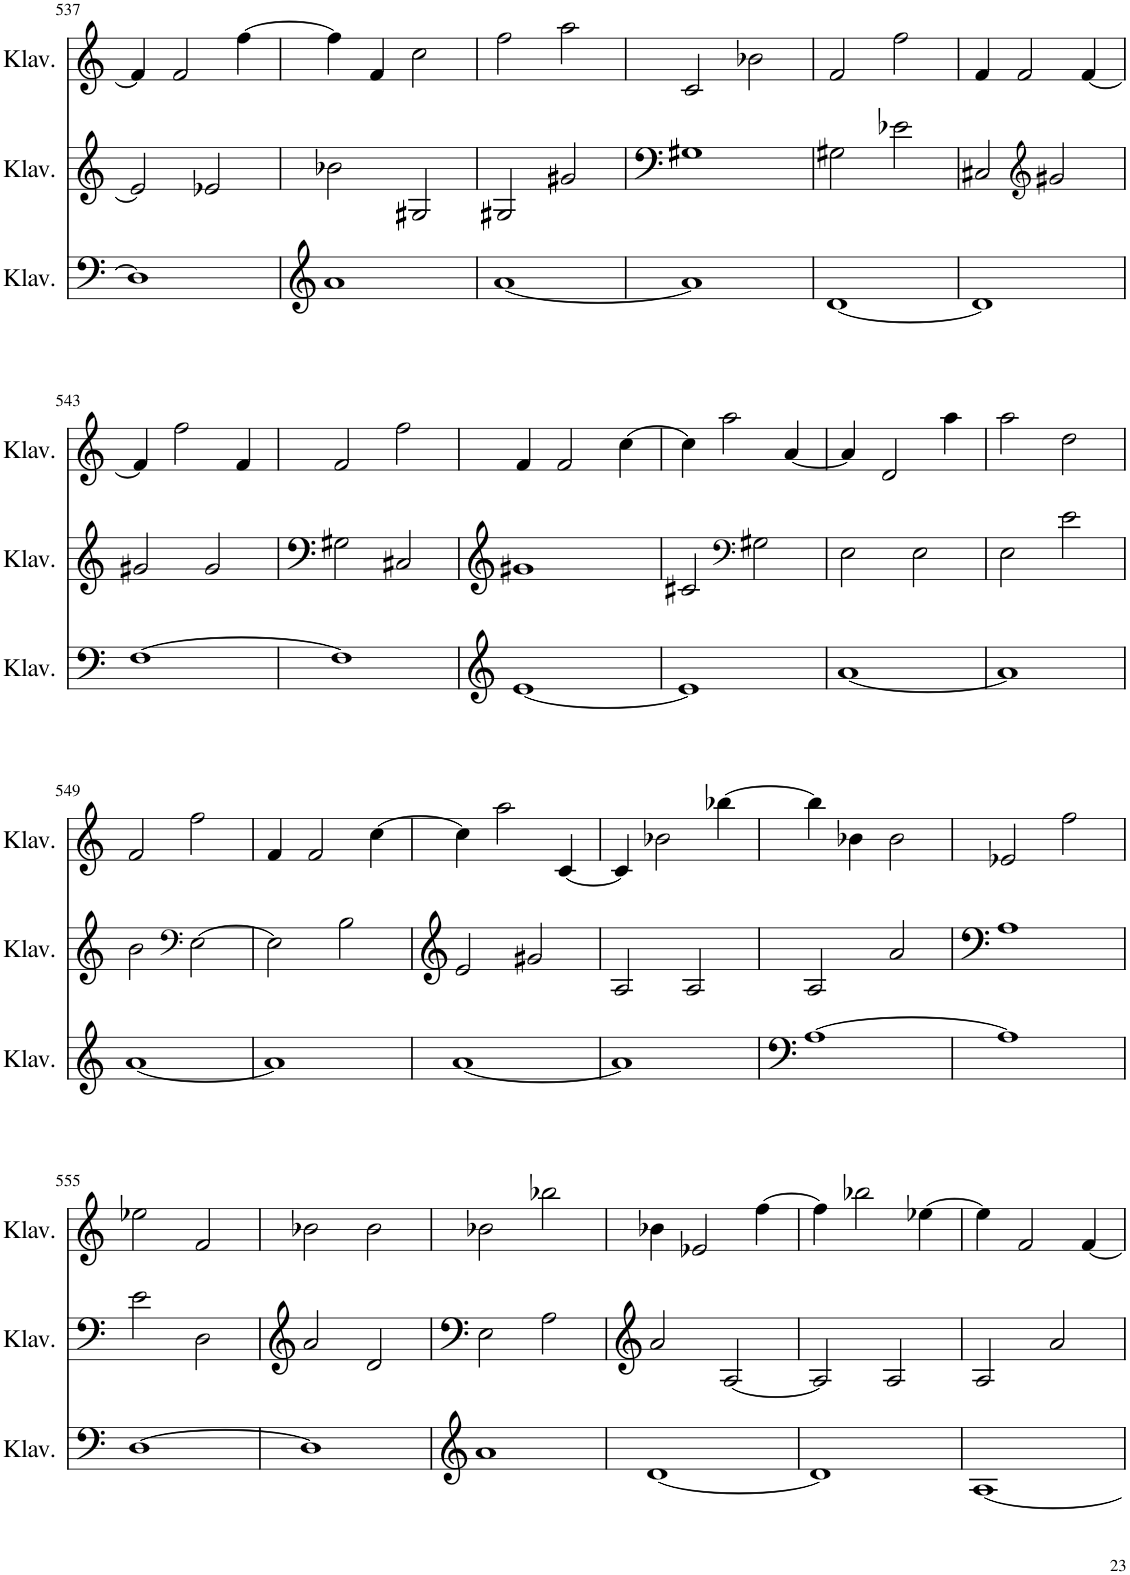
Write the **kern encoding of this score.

**kern	**kern	**kern
*part3	*part2	*part1
*staff3	*staff2	*staff1
*I"Klavier	*I"Klavier	*I"Klavier
*I'Klav.	*I'Klav.	*I'Klav.
!!LO:PB:g=z
*clefG2	*clefG2	*clefG2
*k[]	*k[]	*k[]
*M4/4	*M4/4	*M4/4
=537	=537	=537
1D]	2e-/]	4f/]
.	.	2f/
.	2e-X/	.
.	.	[4ff\
=538	=538	=538
1a	2b-X\	4ff\]
.	.	4f/
.	2G#X/	2cc\
=539	=539	=539
[1a	2G#X/	2ff\
.	2g#X/	2aa\
=540	=540	=540
1a]	1G#X	2c/
.	.	2b-X\
=541	=541	=541
[1d	2G#X\	2f/
.	2e-X\	2ff\
=542	=542	=542
1d]	2C#X/	4f/
.	.	2f/
*	*clefG2	*
.	2g#X/	.
.	.	[4f/
!!LO:LB:g=z
=543	=543	=543
[1F	2g#X/	4f/]
.	.	2ff\
.	2g#/	.
.	.	4f/
=544	=544	=544
1F]	2G#X\	2f/
.	2C#X/	2ff\
=545	=545	=545
[1e	1g#X	4f/
.	.	2f/
.	.	[4cc\
=546	=546	=546
1e]	2c#X/	4cc\]
.	.	2aa\
*	*clefF4	*
.	2G#X\	.
.	.	[4a/
=547	=547	=547
[1a	2E\	4a/]
.	.	2d/
.	2E\	.
.	.	4aa\
=548	=548	=548
1a]	2E\	2aa\
.	2e\	2dd\
!!LO:LB:g=z
=549	=549	=549
[1a	2b\	2f/
*	*clefF4	*
.	[2E\	2ff\
=550	=550	=550
1a]	2E\]	4f/
.	.	2f/
.	2B\	.
.	.	[4cc\
=551	=551	=551
[1a	2e/	4cc\]
.	.	2aa\
.	2g#X/	.
.	.	[4c/
=552	=552	=552
1a]	2A/	4c/]
.	.	2b-X\
.	2A/	.
.	.	[4bb-X\
=553	=553	=553
[1A	2A/	4bb-\]
.	.	4b-X\
.	2a/	2b-\
=554	=554	=554
1A]	1A	2e-X/
.	.	2ff\
!!LO:LB:g=z
=555	=555	=555
[1D	2e\	2ee-X\
.	2D\	2f/
=556	=556	=556
1D]	2a/	2b-X\
.	2d/	2b-\
=557	=557	=557
1a	2E\	2b-X\
.	2A\	2bb-X\
=558	=558	=558
[1d	2a/	4b-X\
.	.	2e-X/
.	[2A/	.
.	.	[4ff\
=559	=559	=559
1d]	2A/]	4ff\]
.	.	2bb-X\
.	2A/	.
.	.	[4ee-X\
=560	=560	=560
[1A	2A/	4ee-\]
.	.	2f/
.	2a/	.
.	.	[4f/
=	=	=
*-	*-	*-
